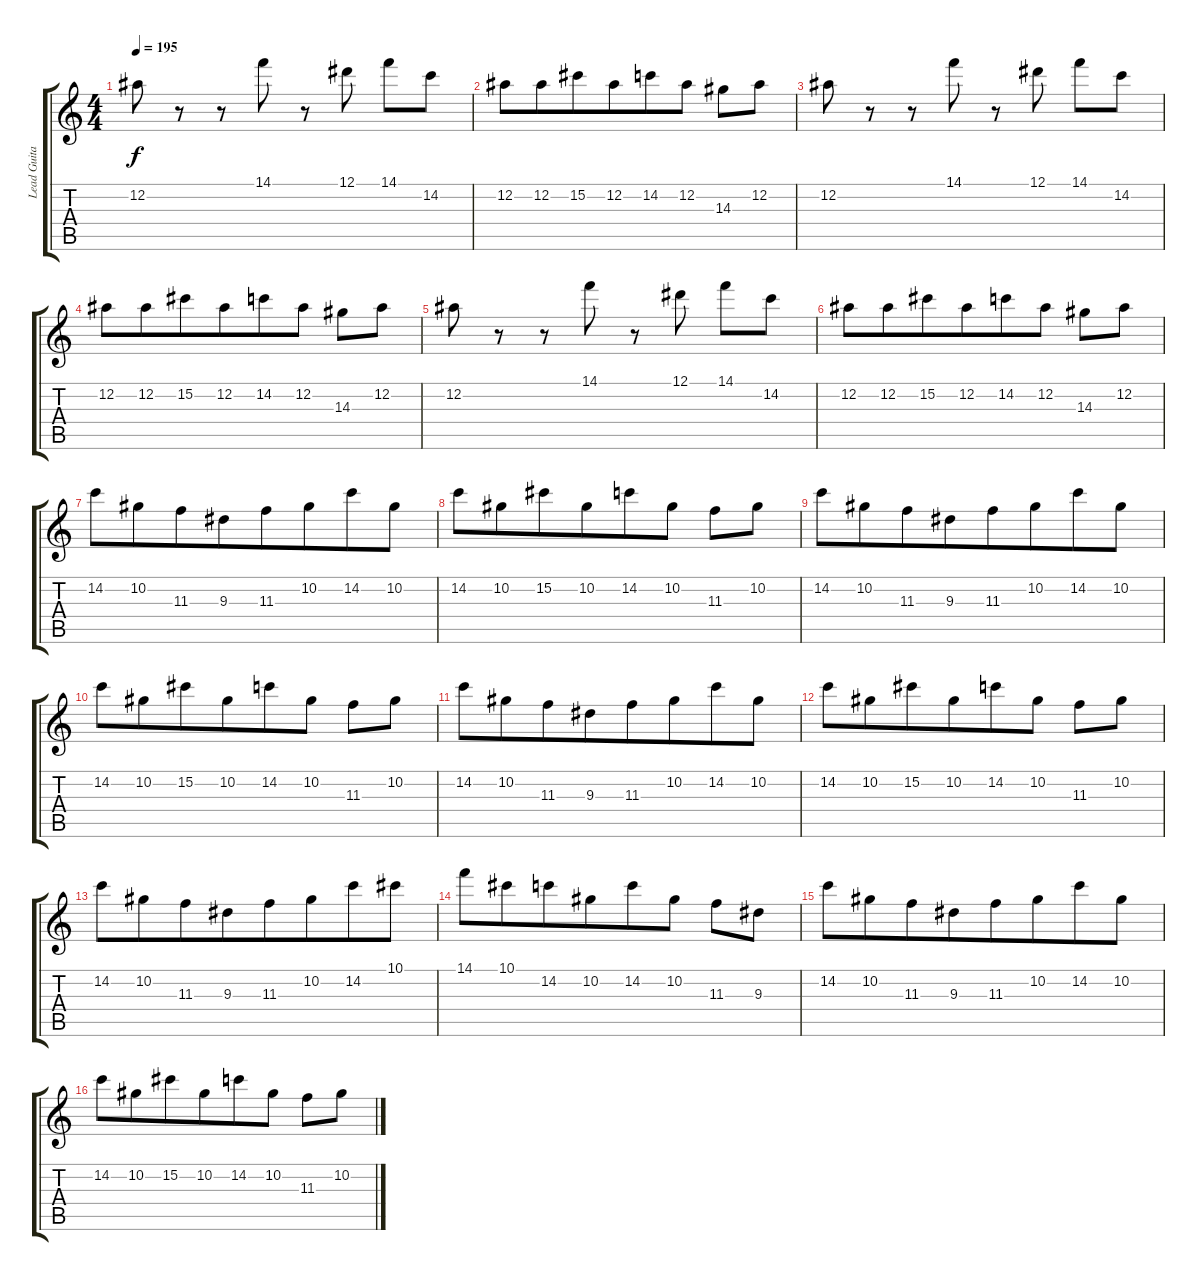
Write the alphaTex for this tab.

\track ("Lead Guitar" "Lead Guita") {instrument distortionguitar}
\staff {score tabs}
\tuning (Eb4 Bb3 Gb3 Db3 Ab2 Db2) {hide}
\ts (4 4)
\tempo 195
\clef g2
\ks c
12.2.8{dy f} r.8{beam merge} r.8{beam merge} 14.1.8 r.8 12.1.8 14.1.8 14.2.8 |
12.2.8 12.2.8{beam merge} 15.2.8 12.2.8{beam merge} 14.2.8{beam merge} 12.2.8 14.3.8 12.2.8 |
12.2.8 r.8{beam merge} r.8{beam merge} 14.1.8 r.8 12.1.8 14.1.8 14.2.8 |
12.2.8 12.2.8{beam merge} 15.2.8 12.2.8{beam merge} 14.2.8{beam merge} 12.2.8 14.3.8 12.2.8 |
12.2.8 r.8{beam merge} r.8{beam merge} 14.1.8 r.8 12.1.8 14.1.8 14.2.8 |
12.2.8 12.2.8{beam merge} 15.2.8 12.2.8{beam merge} 14.2.8{beam merge} 12.2.8 14.3.8 12.2.8 |
14.2.8{beam merge} 10.2.8{beam merge} 11.3.8 9.3.8{beam merge} 11.3.8{beam merge} 10.2.8{beam merge} 14.2.8 10.2.8 |
14.2.8 10.2.8{beam merge} 15.2.8 10.2.8{beam merge} 14.2.8 10.2.8 11.3.8 10.2.8 |
14.2.8{beam merge} 10.2.8{beam merge} 11.3.8 9.3.8{beam merge} 11.3.8{beam merge} 10.2.8{beam merge} 14.2.8 10.2.8 |
14.2.8 10.2.8{beam merge} 15.2.8 10.2.8{beam merge} 14.2.8 10.2.8 11.3.8 10.2.8 |
14.2.8{beam merge} 10.2.8{beam merge} 11.3.8 9.3.8{beam merge} 11.3.8{beam merge} 10.2.8{beam merge} 14.2.8 10.2.8 |
14.2.8 10.2.8{beam merge} 15.2.8 10.2.8{beam merge} 14.2.8 10.2.8 11.3.8 10.2.8 |
14.2.8{beam merge} 10.2.8{beam merge} 11.3.8 9.3.8{beam merge} 11.3.8{beam merge} 10.2.8{beam merge} 14.2.8 10.1.8 |
14.1.8 10.1.8{beam merge} 14.2.8 10.2.8{beam merge} 14.2.8 10.2.8 11.3.8 9.3.8 |
14.2.8{beam merge} 10.2.8{beam merge} 11.3.8 9.3.8{beam merge} 11.3.8{beam merge} 10.2.8{beam merge} 14.2.8 10.2.8 |
14.2.8 10.2.8{beam merge} 15.2.8 10.2.8{beam merge} 14.2.8 10.2.8 11.3.8 10.2.8
